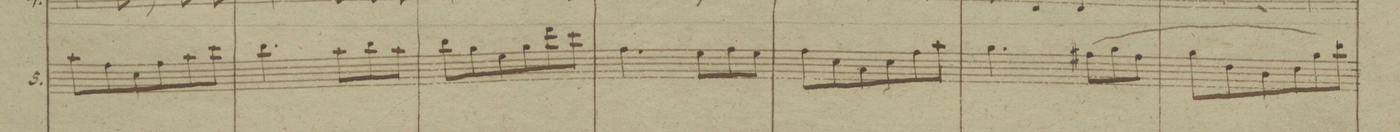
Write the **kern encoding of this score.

**kern	**dynam
*I"5.	*
*clefG2	*
*k[b-]	*
*M3/4	*
8aa\L	.
8ff\	.
8cc\	.
8ff\	.
8aa\	.
8ccc\J	.
=112	=112
4.bb-\	.
8aa\L	.
8bb-\	.
8aa\J	.
=113	=113
8bb-\L	.
8gg\	.
8ee\	.
8gg\	.
8ddd\	.
8ccc\J	.
=114	=114
4.ff\	.
8ee\L	.
8ff\	.
8ee\J	.
=115	=115
8ff\L	.
8cc\	.
8a\	.
8cc\	.
8ff\	.
8aa\J	.
=116	=116
4.gg\	.
(8ff#X\L	.
8gg\	.
8ff#\J	.
=117	=117
8gg\L	.
8dd\	.
8b-\	.
8dd\	.
8gg\	.
8bb-\J)	.
=118	=118
*-	*-
